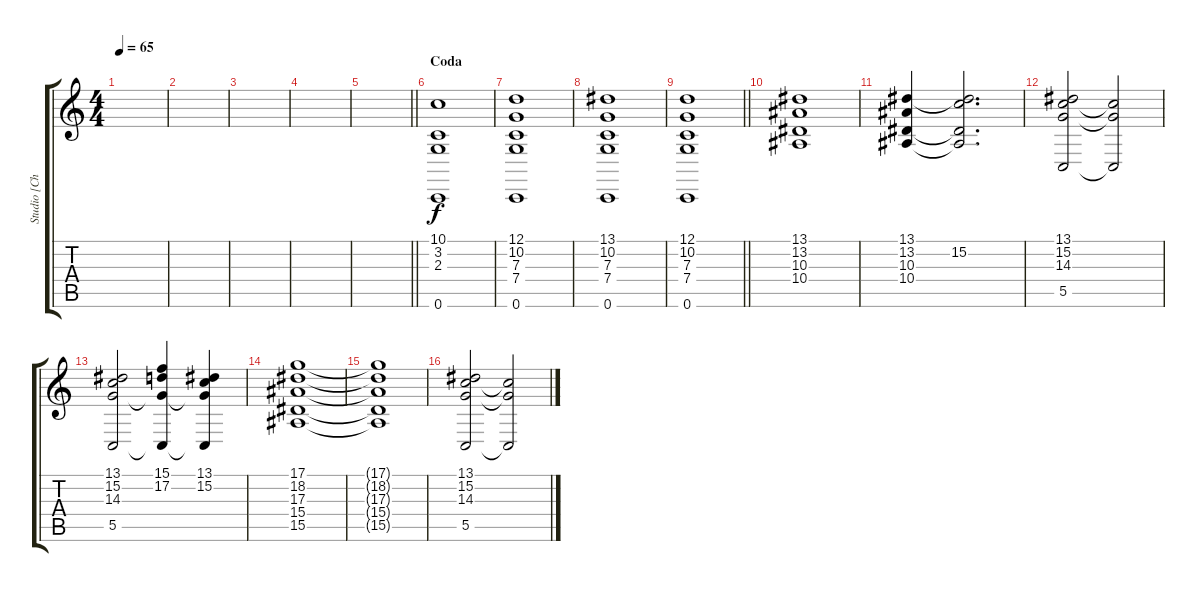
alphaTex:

\track ("Studio [Choirs/FX]" "Studio [Ch") {instrument choiraahs}
\staff {score tabs}
\tuning (D4 A3 F3 C3 G2 C2) {hide}
\ts (4 4)
\tempo 65
\clef g2
\ks c
|
|
|
|
\barLineRight lightlight
|
\section ("" "Coda")
(10.1 3.2 2.3 0.6).1{volume 5 balance 8} |
(12.1 10.2 7.3 7.4 0.6).1 |
(13.1 10.2 7.3 7.4 0.6).1 |
\barLineRight lightlight
(12.1 10.2 7.3 7.4 0.6).1 |
(13.1 13.2 10.3 10.4).1 |
(13.1 13.2 10.3 10.4).4 (13.1{t} 15.2 10.3{t} 10.4{t}).2{d} |
(13.1 15.2 14.3 5.5).2 (15.2{t} 14.3{t} 5.5{t}).2 |
(13.1 15.2 14.3 5.5).2 (15.1 17.2 14.3{t} 5.5{t}).4 (13.1 15.2 14.3{t} 5.5{t}).4 |
(17.1 18.2 17.3 15.4 15.5).1 |
(17.1{t} 18.2{t} 17.3{t} 15.4{t} 15.5{t}).1 |
(13.1 15.2 14.3 5.5).2 (15.2{t} 14.3{t} 5.5{t}).2
